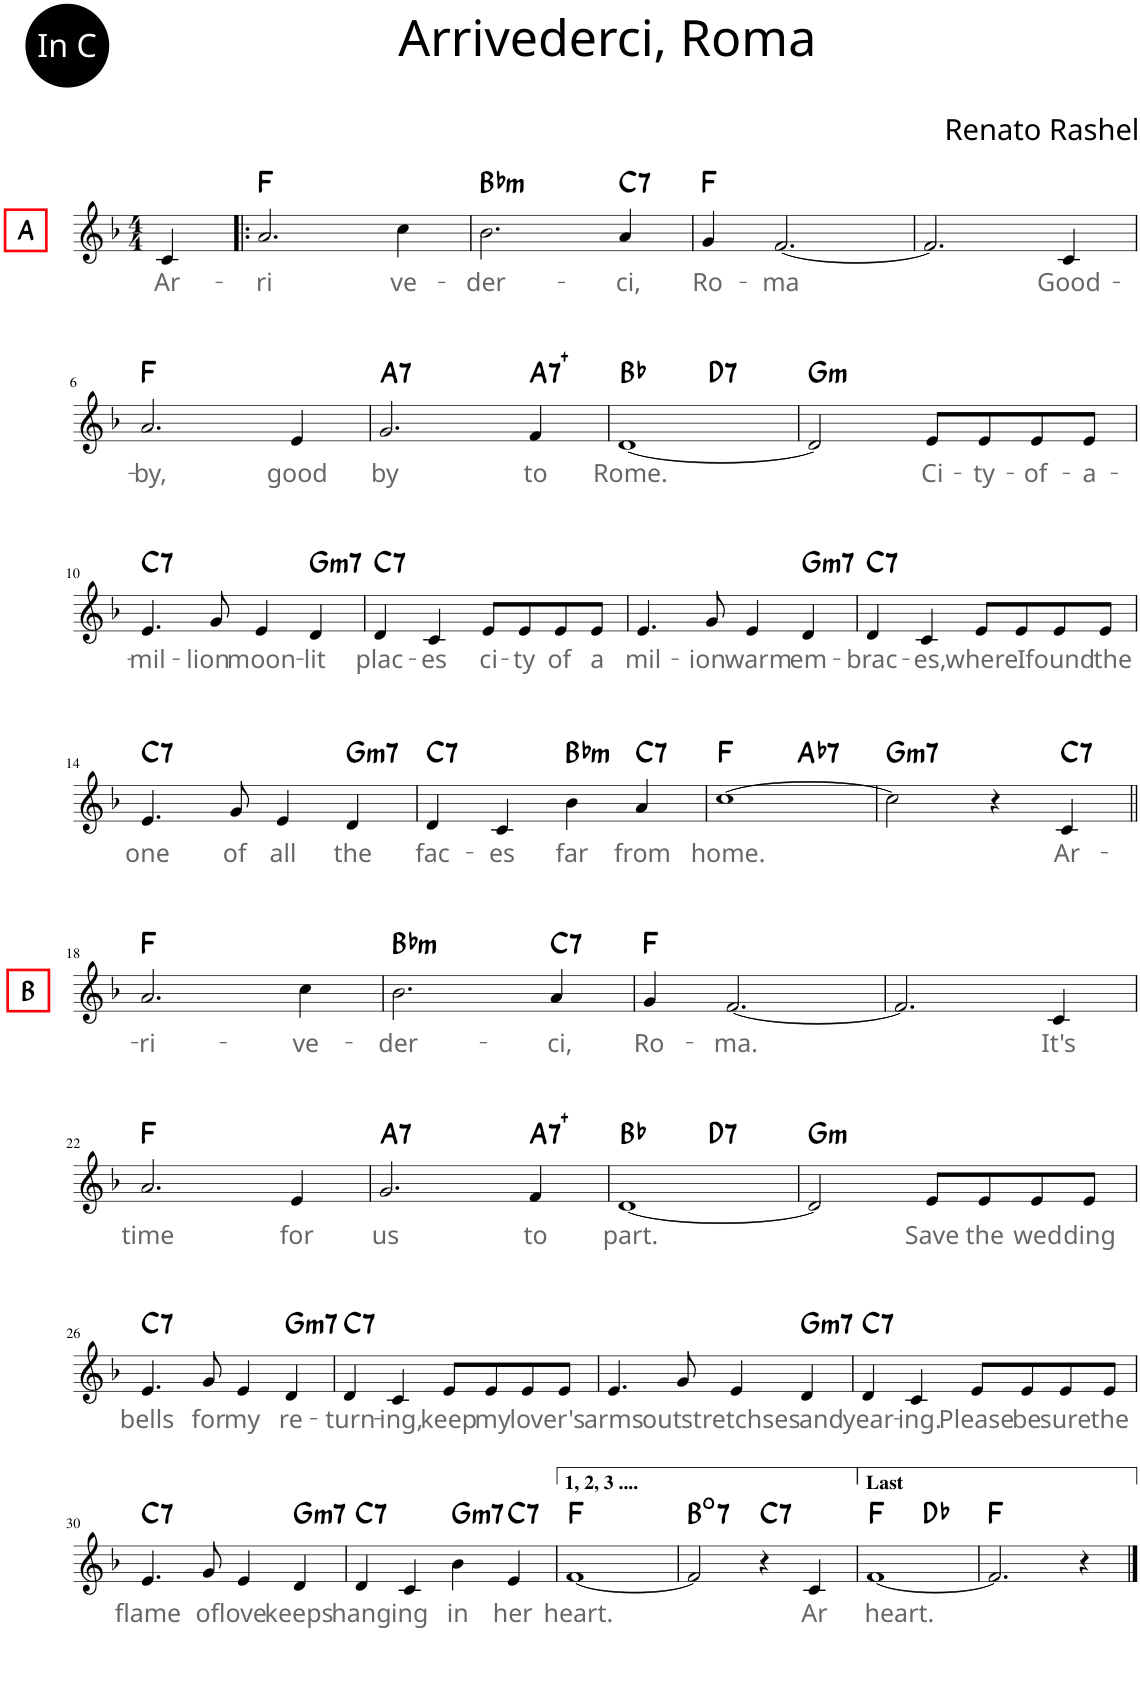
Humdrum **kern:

**kern	**text	**harte
*part1	*part1	*part1
*staff1	*staff1	*
*I"Piano	*	*
*I'Pno.	*	*
*clefG2	*	*
*k[b-]	*	*
*M4/4	*	*
=1	=1	=1
!LO:TX:a:B:t=A	!	!
!	!LO:LY:b:color=#666666	!
4c/	Ar-	.
=2!|:	=2!|:	=2!|:
!	!LO:LY:b:color=#666666	!
2.a/	-ri	F:maj
!	!LO:LY:b:color=#666666	!
4cc\	ve-	.
=3	=3	=3
!	!LO:LY:b:color=#666666	!LO:H:kt=m
2.b-\	-der-	Bb:min
!	!LO:LY:b:color=#666666	!LO:H:kt=7
4a/	-ci,	C:7
=4	=4	=4
!	!LO:LY:b:color=#666666	!
4g/	Ro-	F:maj
!	!LO:LY:b:color=#666666	!
[2.f/	-ma	.
=5	=5	=5
2.f/]	.	.
!	!LO:LY:b:color=#666666	!
4c/	Good-	.
!!LO:LB:g=z
=6	=6	=6
!	!LO:LY:b:color=#666666	!
2.a/	-by,	F:maj
!	!LO:LY:b:color=#666666	!
4e/	good	.
=7	=7	=7
!	!LO:LY:b:color=#666666	!LO:H:kt=7
2.g/	by	A:7
!	!LO:LY:b:color=#666666	!LO:H:kt=7+
4f/	to	A:aug(b7)
=8	=8	=8
!	!LO:LY:b:color=#666666	!
*^	*	*
[1d	2ryy	Rome.	Bb:maj
!	!	!	!LO:H:kt=7
.	2ryy	.	D:7
=9	=9	=9	=9
!	!	!	!LO:H:kt=m
*v	*v	*	*
2d/]	.	G:min
!	!LO:LY:b:color=#666666	!
8e/L	Ci-	.
!	!LO:LY:b:color=#666666	!
8e/	-ty-	.
!	!LO:LY:b:color=#666666	!
8e/	-of-	.
!	!LO:LY:b:color=#666666	!
8e/J	-a-	.
!!LO:LB:g=z
=10	=10	=10
!	!LO:LY:b:color=#666666	!LO:H:kt=7
4.e/	-mil-	C:7
!	!LO:LY:b:color=#666666	!
8g/	-lion	.
!	!LO:LY:b:color=#666666	!
4e/	moon-	.
!	!LO:LY:b:color=#666666	!LO:H:kt=m7
4d/	-lit	G:min7
=11	=11	=11
!	!LO:LY:b:color=#666666	!LO:H:kt=7
4d/	plac-	C:7
!	!LO:LY:b:color=#666666	!
4c/	-es	.
!	!LO:LY:b:color=#666666	!
8e/L	ci-	.
!	!LO:LY:b:color=#666666	!
8e/	-ty	.
!	!LO:LY:b:color=#666666	!
8e/	of	.
!	!LO:LY:b:color=#666666	!
8e/J	a	.
=12	=12	=12
!	!LO:LY:b:color=#666666	!
4.e/	mil-	.
!	!LO:LY:b:color=#666666	!
8g/	-ion	.
!	!LO:LY:b:color=#666666	!
4e/	warm	.
!	!LO:LY:b:color=#666666	!LO:H:kt=m7
4d/	em-	G:min7
=13	=13	=13
!	!LO:LY:b:color=#666666	!LO:H:kt=7
4d/	-brac-	C:7
!	!LO:LY:b:color=#666666	!
4c/	-es,	.
!	!LO:LY:b:color=#666666	!
8e/L	where	.
!	!LO:LY:b:color=#666666	!
8e/	I	.
!	!LO:LY:b:color=#666666	!
8e/	found	.
!	!LO:LY:b:color=#666666	!
8e/J	the	.
!!LO:LB:g=z
=14	=14	=14
!	!LO:LY:b:color=#666666	!LO:H:kt=7
4.e/	one	C:7
!	!LO:LY:b:color=#666666	!
8g/	of	.
!	!LO:LY:b:color=#666666	!
4e/	all	.
!	!LO:LY:b:color=#666666	!LO:H:kt=m7
4d/	the	G:min7
=15	=15	=15
!	!LO:LY:b:color=#666666	!LO:H:kt=7
4d/	fac-	C:7
!	!LO:LY:b:color=#666666	!
4c/	-es	.
!	!LO:LY:b:color=#666666	!LO:H:kt=m
4b-\	far	Bb:min
!	!LO:LY:b:color=#666666	!LO:H:kt=7
4a/	from	C:7
=16	=16	=16
!	!LO:LY:b:color=#666666	!
*^	*	*
[1cc	2ryy	home.	F:maj
!	!	!	!LO:H:kt=7
.	2ryy	.	Ab:7
=17	=17	=17	=17
!	!	!	!LO:H:kt=m7
*v	*v	*	*
2cc\]	.	G:min7
4r	.	.
!	!LO:LY:b:color=#666666	!LO:H:kt=7
4c/	Ar-	C:7
!!LO:LB:g=z
=18||	=18||	=18||
!LO:TX:a:B:t=B	!	!
!	!LO:LY:b:color=#666666	!
2.a/	-ri-	F:maj
!	!LO:LY:b:color=#666666	!
4cc\	-ve-	.
=19	=19	=19
!	!LO:LY:b:color=#666666	!LO:H:kt=m
2.b-\	-der-	Bb:min
!	!LO:LY:b:color=#666666	!LO:H:kt=7
4a/	-ci,	C:7
=20	=20	=20
!	!LO:LY:b:color=#666666	!
4g/	Ro-	F:maj
!	!LO:LY:b:color=#666666	!
[2.f/	-ma.	.
=21	=21	=21
2.f/]	.	.
!	!LO:LY:b:color=#666666	!
4c/	It's	.
!!LO:LB:g=z
=22	=22	=22
!	!LO:LY:b:color=#666666	!
2.a/	time	F:maj
!	!LO:LY:b:color=#666666	!
4e/	for	.
=23	=23	=23
!	!LO:LY:b:color=#666666	!LO:H:kt=7
2.g/	us	A:7
!	!LO:LY:b:color=#666666	!LO:H:kt=7+
4f/	to	A:aug(b7)
=24	=24	=24
!	!LO:LY:b:color=#666666	!
*^	*	*
[1d	2ryy	part.	Bb:maj
!	!	!	!LO:H:kt=7
.	2ryy	.	D:7
=25	=25	=25	=25
!	!	!	!LO:H:kt=m
*v	*v	*	*
2d/]	.	G:min
!	!LO:LY:b:color=#666666	!
8e/L	Save	.
!	!LO:LY:b:color=#666666	!
8e/	the	.
!	!LO:LY:b:color=#666666	!
8e/	wed-	.
!	!LO:LY:b:color=#666666	!
8e/J	-ding	.
!!LO:LB:g=z
=26	=26	=26
!	!LO:LY:b:color=#666666	!LO:H:kt=7
4.e/	bells	C:7
!	!LO:LY:b:color=#666666	!
8g/	for	.
!	!LO:LY:b:color=#666666	!
4e/	my	.
!	!LO:LY:b:color=#666666	!LO:H:kt=m7
4d/	re-	G:min7
=27	=27	=27
!	!LO:LY:b:color=#666666	!LO:H:kt=7
4d/	-turn-	C:7
!	!LO:LY:b:color=#666666	!
4c/	-ing,	.
!	!LO:LY:b:color=#666666	!
8e/L	keep	.
!	!LO:LY:b:color=#666666	!
8e/	my	.
!	!LO:LY:b:color=#666666	!
8e/	lov-	.
!	!LO:LY:b:color=#666666	!
8e/J	-er's	.
=28	=28	=28
!	!LO:LY:b:color=#666666	!
4.e/	arms	.
!	!LO:LY:b:color=#666666	!
8g/	out-	.
!	!LO:LY:b:color=#666666	!
4e/	-stretchses	.
!	!LO:LY:b:color=#666666	!LO:H:kt=m7
4d/	and	G:min7
=29	=29	=29
!	!LO:LY:b:color=#666666	!LO:H:kt=7
4d/	year-	C:7
!	!LO:LY:b:color=#666666	!
4c/	-ing.	.
!	!LO:LY:b:color=#666666	!
8e/L	Please	.
!	!LO:LY:b:color=#666666	!
8e/	be	.
!	!LO:LY:b:color=#666666	!
8e/	sure	.
!	!LO:LY:b:color=#666666	!
8e/J	the	.
!!LO:LB:g=z
=30	=30	=30
!	!LO:LY:b:color=#666666	!LO:H:kt=7
4.e/	flame	C:7
!	!LO:LY:b:color=#666666	!
8g/	of	.
!	!LO:LY:b:color=#666666	!
4e/	love	.
!	!LO:LY:b:color=#666666	!LO:H:kt=m7
4d/	keeps	G:min7
=31	=31	=31
!	!LO:LY:b:color=#666666	!LO:H:kt=7
4d/	hang-	C:7
!	!LO:LY:b:color=#666666	!
4c/	-ing	.
!	!LO:LY:b:color=#666666	!LO:H:kt=m7
4b-\	in	G:min7
!	!LO:LY:b:color=#666666	!LO:H:kt=7
4e/	her	C:7
=32	=32	=32
!	!LO:LY:b:color=#666666	!
[1f	heart.	F:maj
=33	=33	=33
!	!	!LO:H:kt=7
2f/]	.	B:dim7
!	!	!LO:H:kt=7
4r	.	C:7
!	!LO:LY:b:color=#666666	!
4c/	Ar-	.
=34	=34	=34
!	!LO:LY:b:color=#666666	!
*^	*	*
[1f	2ryy	-heart.	F:maj
.	2ryy	.	Db:maj
*v	*v	*	*
=35	=35	=35
2.f/]	.	F:maj
4r	.	.
==	==	==
*-	*-	*-
